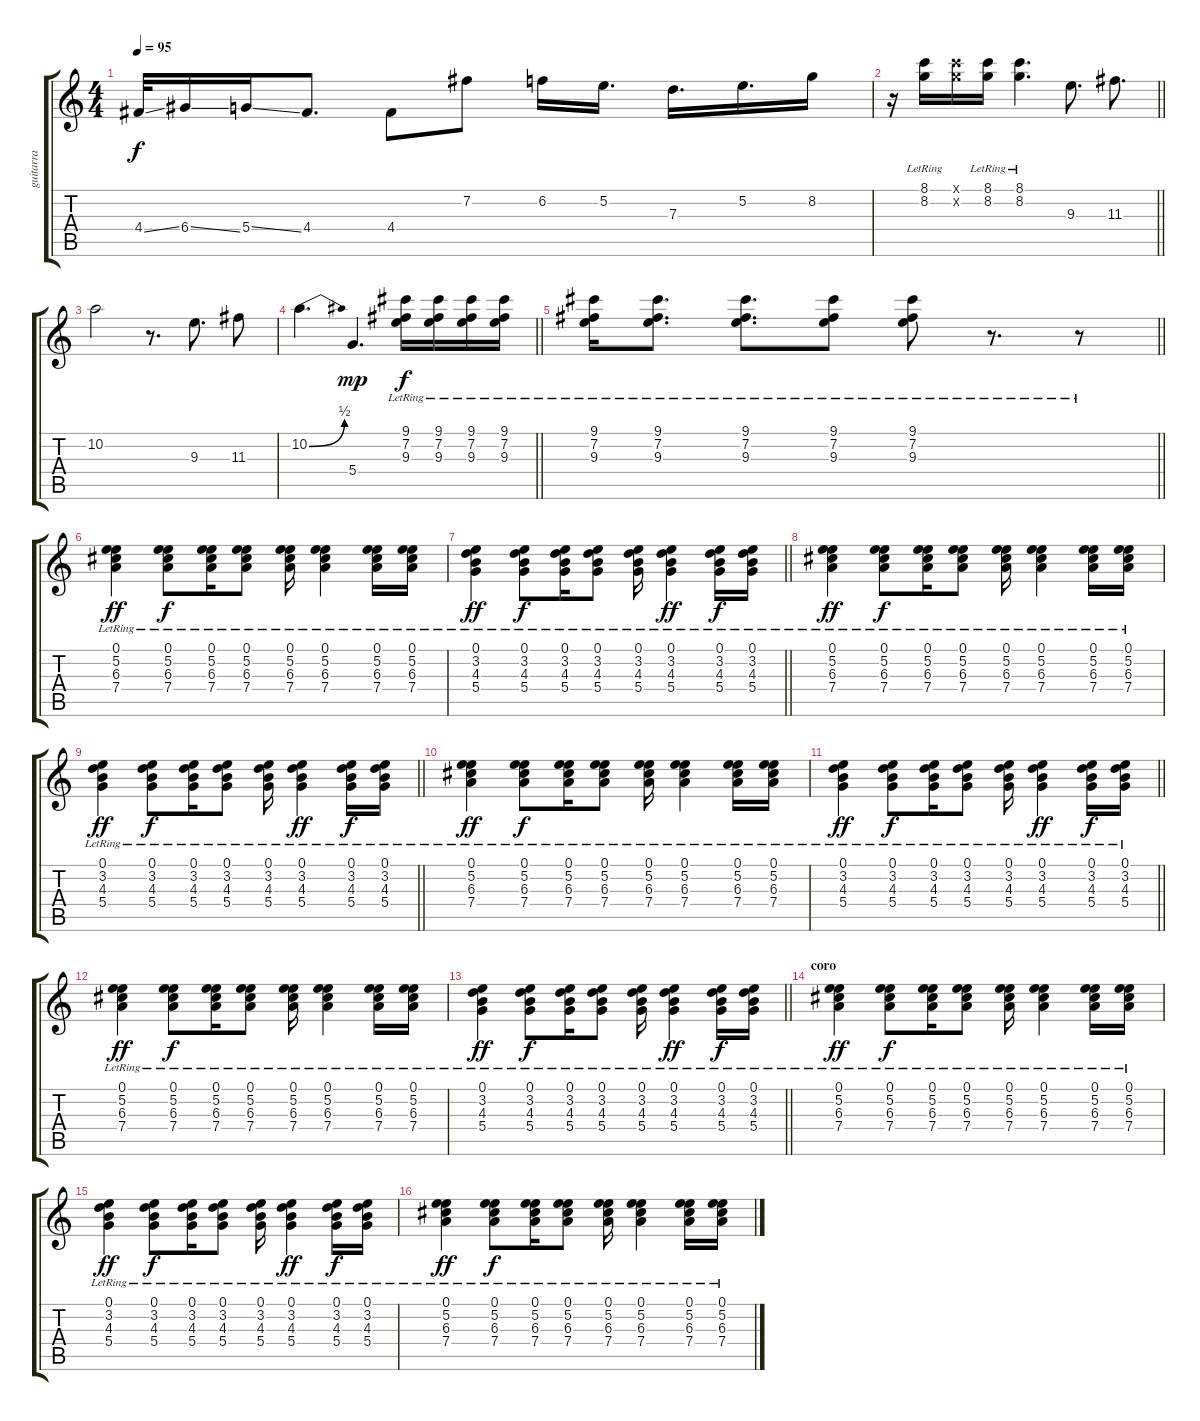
\track ("guitarra" "guitarra") {instrument electricguitarclean}
\staff {score tabs}
\tuning (E4 B3 G3 D3 A2 E2) {hide}
\ts (4 4)
\tempo 95
\clef g2
\ks c
4.4{ss}.32{dy f} 6.4{ss}.16 5.4{ss}.16 4.4.8{d} 4.4.8 7.2.8 6.2.16 5.2.16{d} 7.3.16{d} 5.2.16{d} 8.2.16 |
\barLineRight lightlight
r.16 (8.1{lr} 8.2{lr}).16 (8.1{x} 8.2{x}).16 (8.1{lr} 8.2{lr}).16 (8.1{lr} 8.2{lr}).4{d} 9.3.8{d} 11.3.8{d} |
10.2.2 r.8{d} 9.3.8{d} 11.3.8 |
\barLineRight lightlight
10.2{be (bend 0 0 60 2)}.4{d} 5.4.4{d dy mp} (9.1{lr} 7.2{lr} 9.3{lr}).16{dy f} (9.1{lr} 7.2{lr} 9.3{lr}).16 (9.1{lr} 7.2{lr} 9.3{lr}).16 (9.1{lr} 7.2{lr} 9.3{lr}).16 |
\barLineRight lightlight
(9.1{lr} 7.2{lr} 9.3{lr}).16 (9.1{lr} 7.2{lr} 9.3{lr}).8{d} (9.1{lr} 7.2{lr} 9.3{lr}).8{d} (9.1{lr} 7.2{lr} 9.3{lr}).8 (9.1{lr} 7.2{lr} 9.3{lr}).8 r.8{d} r.8 |
\section ("" "")
(0.1{lr} 5.2{lr} 6.3{lr} 7.4{lr}).4{dy ff} (0.1{lr} 5.2{lr} 6.3{lr} 7.4{lr}).8{dy f} (0.1{lr} 5.2{lr} 6.3{lr} 7.4{lr}).16 (0.1{lr} 5.2{lr} 6.3{lr} 7.4{lr}).8 (0.1{lr} 5.2{lr} 6.3{lr} 7.4{lr}).16 (0.1{lr} 5.2{lr} 6.3{lr} 7.4{lr}).4 (0.1{lr} 5.2{lr} 6.3{lr} 7.4{lr}).16 (0.1{lr} 5.2{lr} 6.3{lr} 7.4{lr}).16 |
\barLineRight lightlight
(0.1{lr} 3.2{lr} 4.3{lr} 5.4{lr}).4{dy ff} (0.1{lr} 3.2{lr} 4.3{lr} 5.4{lr}).8{dy f} (0.1{lr} 3.2{lr} 4.3{lr} 5.4{lr}).16 (0.1{lr} 3.2{lr} 4.3{lr} 5.4{lr}).8 (0.1{lr} 3.2{lr} 4.3{lr} 5.4{lr}).16 (0.1{lr} 3.2{lr} 4.3{lr} 5.4{lr}).4{dy ff} (0.1{lr} 3.2{lr} 4.3{lr} 5.4{lr}).16{dy f} (0.1{lr} 3.2{lr} 4.3{lr} 5.4{lr}).16 |
(0.1{lr} 5.2{lr} 6.3{lr} 7.4{lr}).4{dy ff} (0.1{lr} 5.2{lr} 6.3{lr} 7.4{lr}).8{dy f} (0.1{lr} 5.2{lr} 6.3{lr} 7.4{lr}).16 (0.1{lr} 5.2{lr} 6.3{lr} 7.4{lr}).8 (0.1{lr} 5.2{lr} 6.3{lr} 7.4{lr}).16 (0.1{lr} 5.2{lr} 6.3{lr} 7.4{lr}).4 (0.1{lr} 5.2{lr} 6.3{lr} 7.4{lr}).16 (0.1{lr} 5.2{lr} 6.3{lr} 7.4{lr}).16 |
\barLineRight lightlight
(0.1{lr} 3.2{lr} 4.3{lr} 5.4{lr}).4{dy ff} (0.1{lr} 3.2{lr} 4.3{lr} 5.4{lr}).8{dy f} (0.1{lr} 3.2{lr} 4.3{lr} 5.4{lr}).16 (0.1{lr} 3.2{lr} 4.3{lr} 5.4{lr}).8 (0.1{lr} 3.2{lr} 4.3{lr} 5.4{lr}).16 (0.1{lr} 3.2{lr} 4.3{lr} 5.4{lr}).4{dy ff} (0.1{lr} 3.2{lr} 4.3{lr} 5.4{lr}).16{dy f} (0.1{lr} 3.2{lr} 4.3{lr} 5.4{lr}).16 |
(0.1{lr} 5.2{lr} 6.3{lr} 7.4{lr}).4{dy ff} (0.1{lr} 5.2{lr} 6.3{lr} 7.4{lr}).8{dy f} (0.1{lr} 5.2{lr} 6.3{lr} 7.4{lr}).16 (0.1{lr} 5.2{lr} 6.3{lr} 7.4{lr}).8 (0.1{lr} 5.2{lr} 6.3{lr} 7.4{lr}).16 (0.1{lr} 5.2{lr} 6.3{lr} 7.4{lr}).4 (0.1{lr} 5.2{lr} 6.3{lr} 7.4{lr}).16 (0.1{lr} 5.2{lr} 6.3{lr} 7.4{lr}).16 |
\barLineRight lightlight
(0.1{lr} 3.2{lr} 4.3{lr} 5.4{lr}).4{dy ff} (0.1{lr} 3.2{lr} 4.3{lr} 5.4{lr}).8{dy f} (0.1{lr} 3.2{lr} 4.3{lr} 5.4{lr}).16 (0.1{lr} 3.2{lr} 4.3{lr} 5.4{lr}).8 (0.1{lr} 3.2{lr} 4.3{lr} 5.4{lr}).16 (0.1{lr} 3.2{lr} 4.3{lr} 5.4{lr}).4{dy ff} (0.1{lr} 3.2{lr} 4.3{lr} 5.4{lr}).16{dy f} (0.1{lr} 3.2{lr} 4.3{lr} 5.4{lr}).16 |
(0.1{lr} 5.2{lr} 6.3{lr} 7.4{lr}).4{dy ff} (0.1{lr} 5.2{lr} 6.3{lr} 7.4{lr}).8{dy f} (0.1{lr} 5.2{lr} 6.3{lr} 7.4{lr}).16 (0.1{lr} 5.2{lr} 6.3{lr} 7.4{lr}).8 (0.1{lr} 5.2{lr} 6.3{lr} 7.4{lr}).16 (0.1{lr} 5.2{lr} 6.3{lr} 7.4{lr}).4 (0.1{lr} 5.2{lr} 6.3{lr} 7.4{lr}).16 (0.1{lr} 5.2{lr} 6.3{lr} 7.4{lr}).16 |
\barLineRight lightlight
(0.1{lr} 3.2{lr} 4.3{lr} 5.4{lr}).4{dy ff} (0.1{lr} 3.2{lr} 4.3{lr} 5.4{lr}).8{dy f} (0.1{lr} 3.2{lr} 4.3{lr} 5.4{lr}).16 (0.1{lr} 3.2{lr} 4.3{lr} 5.4{lr}).8 (0.1{lr} 3.2{lr} 4.3{lr} 5.4{lr}).16 (0.1{lr} 3.2{lr} 4.3{lr} 5.4{lr}).4{dy ff} (0.1{lr} 3.2{lr} 4.3{lr} 5.4{lr}).16{dy f} (0.1{lr} 3.2{lr} 4.3{lr} 5.4{lr}).16 |
\section ("" "coro")
(0.1{lr} 5.2{lr} 6.3{lr} 7.4{lr}).4{dy ff} (0.1{lr} 5.2{lr} 6.3{lr} 7.4{lr}).8{dy f} (0.1{lr} 5.2{lr} 6.3{lr} 7.4{lr}).16 (0.1{lr} 5.2{lr} 6.3{lr} 7.4{lr}).8 (0.1{lr} 5.2{lr} 6.3{lr} 7.4{lr}).16 (0.1{lr} 5.2{lr} 6.3{lr} 7.4{lr}).4 (0.1{lr} 5.2{lr} 6.3{lr} 7.4{lr}).16 (0.1{lr} 5.2{lr} 6.3{lr} 7.4{lr}).16 |
(0.1{lr} 3.2{lr} 4.3{lr} 5.4{lr}).4{dy ff} (0.1{lr} 3.2{lr} 4.3{lr} 5.4{lr}).8{dy f} (0.1{lr} 3.2{lr} 4.3{lr} 5.4{lr}).16 (0.1{lr} 3.2{lr} 4.3{lr} 5.4{lr}).8 (0.1{lr} 3.2{lr} 4.3{lr} 5.4{lr}).16 (0.1{lr} 3.2{lr} 4.3{lr} 5.4{lr}).4{dy ff} (0.1{lr} 3.2{lr} 4.3{lr} 5.4{lr}).16{dy f} (0.1{lr} 3.2{lr} 4.3{lr} 5.4{lr}).16 |
(0.1{lr} 5.2{lr} 6.3{lr} 7.4{lr}).4{dy ff} (0.1{lr} 5.2{lr} 6.3{lr} 7.4{lr}).8{dy f} (0.1{lr} 5.2{lr} 6.3{lr} 7.4{lr}).16 (0.1{lr} 5.2{lr} 6.3{lr} 7.4{lr}).8 (0.1{lr} 5.2{lr} 6.3{lr} 7.4{lr}).16 (0.1{lr} 5.2{lr} 6.3{lr} 7.4{lr}).4 (0.1{lr} 5.2{lr} 6.3{lr} 7.4{lr}).16 (0.1{lr} 5.2{lr} 6.3{lr} 7.4{lr}).16
